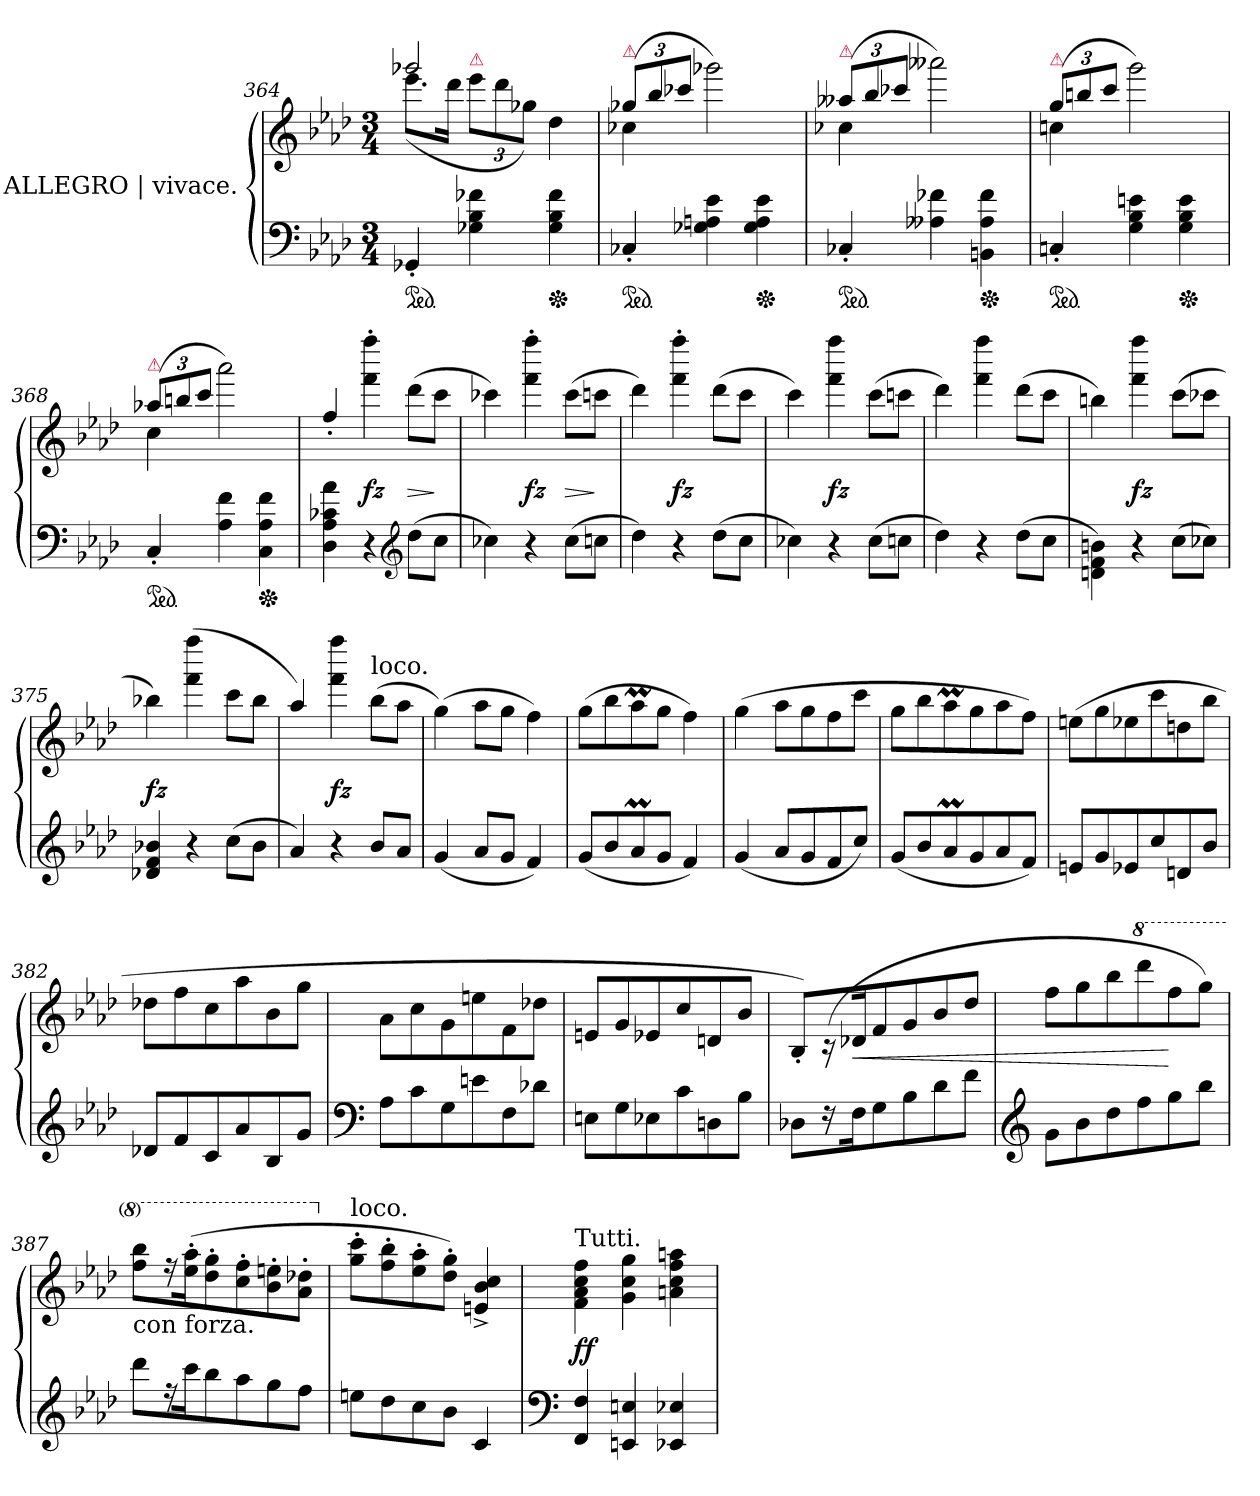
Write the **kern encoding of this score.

**kern	**kern	**dynam
*part1	*part1	*part1
*staff2	*staff1	*staff1/2
*I"ALLEGRO | vivace.	*	*
*clefF4	*clefG2	*
*k[b-e-a-d-]	*k[b-e-a-d-]	*
*f:	*f:	*
*M3/4	*M3/4	*
=364	=364	=364
*	*^	*
*ped	*	*	*
4GG-X'<	2ggg-X	(>8.eee-L	.
.	.	16ddd-Jk	.
!	!	!LO:TX:a:color=crimson:t=⚠	!
4G-X 4B- 4f-X	.	12eee-L	.
.	.	12ddd-	.
.	.	12gg-XJ)	.
*Xped	*	*	*
4G- 4B- 4f-	4ryy	4dd-\	.
=365	=365	=365	=365
!	!LO:TX:a:color=crimson:t=⚠	!	!
*ped	*	*	*
4C-X'<	(>12gg-XL	4cc-X	.
.	12bb-	.	.
.	12ccc-XJ	.	.
4G-X 4An 4e-	4ryy	2ggg-X)	.
*Xped	*	*	*
4G- 4A 4e-	4ryy	.	.
=366	=366	=366	=366
!	!LO:TX:a:color=crimson:t=⚠	!	!
*ped	*	*	*
4C-X'<	(>12aa--XL	4cc-X	.
.	12bb-	.	.
.	12ccc-XJ	.	.
4A--X 4f-X	4ryy	2aaa--X)	.
*Xped	*	*	*
4BBn\ 4A--\ 4f-\	4ryy	.	.
=367	=367	=367	=367
!	!LO:TX:a:color=crimson:t=⚠	!	!
*ped	*	*	*
4Cn'<	(>12ggL	4ccn	.
.	12bbn	.	.
.	12cccJ	.	.
4G 4B- 4en	2ggg\)	4ryy	.
*Xped	*	*	*
4G 4B- 4e	.	4ryy	.
=368	=368	=368	=368
!	!LO:TX:a:color=crimson:t=⚠	!	!
*ped	*	*	*
4C'<	(>12aa-XL	4cc	.
.	12bbn	.	.
.	12cccJ	.	.
4A- 4f	2aaa-\)	4ryy	.
*Xped	*	*	*
4C\ 4A-\ 4f\	.	4ryy	.
*	*v	*v	*
=369	=369	=369
4D- 4A- 4c-X 4a-	4ff'</	.
4r	4fff'> 4ffff'>	fz
*clefG2	*	*
(>8dd-L	(>8ddd-L	>
8ccJ	8cccJ	]
=370	=370	=370
4cc-X)	4ccc-X)	.
4r	4fff'> 4ffff'>	fz
(>8cc-L	(>8ccc-L	>
8ccnJ	8cccnJ	]
=371	=371	=371
4dd-)	4ddd-)	.
4r	4fff'> 4ffff'>	fz
(>8dd-L	(>8ddd-L	.
8ccJ	8cccJ	.
=372	=372	=372
4cc-X)	4ccc)	.
4r	4fff 4ffff	fz
(>8cc-L	(>8cccL	.
8ccnJ	8cccnJ	.
=373	=373	=373
4dd-)	4ddd-)	.
4r	4fff 4ffff	.
(>8dd-L	(>8ddd-L	.
8ccJ	8cccJ	.
=374	=374	=374
4dn\ 4f\ 4bn\)	4bbn)	.
4r	4fff 4ffff	fz
(>8cc\L	(>8cccL	.
8cc-X\J)	8ccc-XJ	.
=375	=375	=375
4d-X 4f 4b-X	4bb-X)	fz
4r	(>4fff 4ffff	.
(>8cc\L	8cccL	.
8b-J	8bb-J	.
=376	=376	=376
4a-)	4aa-/)	.
4r	4fff 4ffff	fz
!	!LO:TX:a:t=loco.	!
8b-L	(>8bb-\L	.
8a-J	8aa-J	.
=377	=377	=377
(<4g	(>4gg)	.
8a-L	8aa-L	.
8gJ	8ggJ	.
4f)	4ff)	.
=378	=378	=378
(<8gL	(>8ggL	.
8b-	8bb-	.
8a-M	8aa-M	.
8gJ	8ggJ	.
4f)	4ff)	.
=379	=379	=379
(<4g	(>4gg	.
8a-L	8aa-L	.
8g	8gg	.
8f	8ff	.
8ccJ)	8cccJ	.
=380	=380	=380
(<8gL	8ggL	.
8b-	8bb-	.
8a-M	8aa-M	.
8g	8gg	.
8a-	8aa-	.
8fJ)	8ffJ)	.
=381	=381	=381
8enL	(>8eenL	.
8g	8gg	.
8e-X	8ee-X	.
8cc	8ccc	.
8dn	8ddn	.
8b-J	8bb-J	.
=382	=382	=382
8d-XL	8dd-XL	.
8f	8ff	.
8c	8cc	.
8a-	8aa-	.
8B-	8b-	.
8gJ	8ggJ	.
=383	=383	=383
*clefF4	*	*
8A-L	8a-L	.
8c	8cc	.
8G	8g	.
8en	8een	.
8F	8f	.
8d-XJ	8dd-XJ	.
=384	=384	=384
8EnL	8enL	.
8G	8g	.
8E-X	8e-X	.
8c	8cc	.
8Dn	8dn	.
8B-J	8b-J	.
=385	=385	=385
8D-XL	8B-'<L)	.
16r	(>16r	.
16FK	16d-XK	<
8G	8f	.
8B-	8g	.
8d-\	8b-/	.
8f\J	8dd-/J	.
=386	=386	=386
*clefG2	*	*
8gL	8ffL	.
8b-	8gg	.
8dd-	8bb-	.
*	*8va	*
8ff	8dddd-	.
8gg	8fff	[
8bb-J	8gggJ)	.
=387	=387	=387
!	!LO:TX:b:t=con forza.	!
8ddd-L	8fff 8bbb-L	.
16rff	16r	.
16cccK	(>16eee-'> 16aaa-'>K	.
8bb-	8ddd-'> 8ggg'>	.
8aa-	8ccc'> 8fff'>	.
8gg	8bb-'> 8eeen'>	.
8ffJ	8aa-'> 8ddd-X'>J	.
=388	=388	=388
*	*X8va	*
!	!LO:TX:a:t=loco.	!
8eenL	8gg'> 8ccc'>L	.
8dd-	8ff'> 8bb-'>	.
8cc	8ee-'> 8aa-'>	.
8b-J	8dd-'> 8gg'>J)	.
4c	4en^< 4b-^< 4cc^<	.
=389	=389	=389
*clefF4	*	*
!	!LO:TX:a:t=Tutti.	!
4FF! 4F!	4f! 4a-! 4cc! 4ff!	ff
4EEn! 4En!	4g! 4cc! 4gg!	.
4EE-X! 4E-X!	4an! 4cc! 4ff! 4aan!	.
=	=	=
*-	*-	*-
